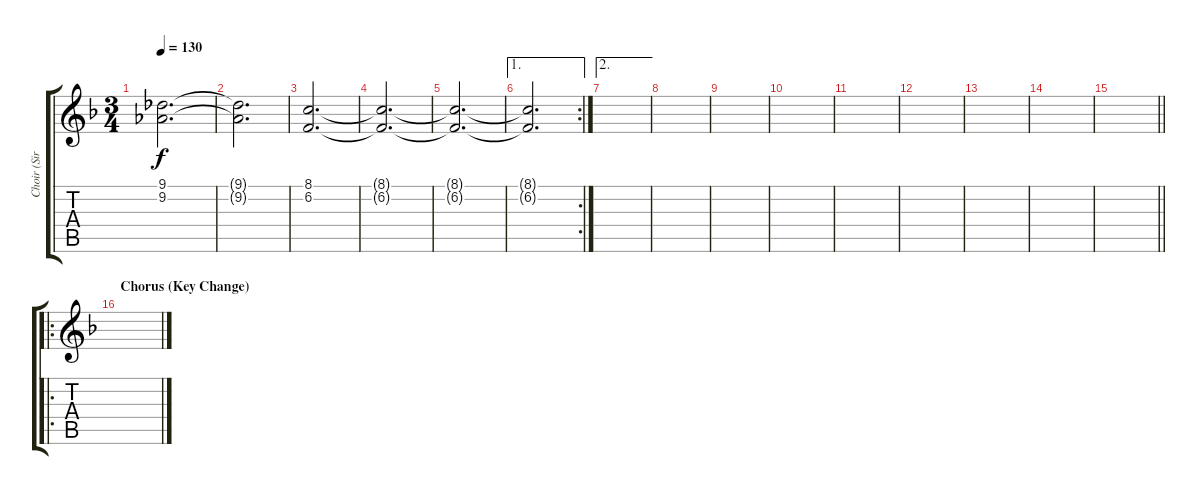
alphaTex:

\track ("Choir (Sirkku)" "Choir (Sir") {instrument pad7halo}
\staff {score tabs}
\tuning (E4 B3 G3 D3 A2 E2) {hide}
\ts (3 4)
\tempo 130
\clef g2
\ks dminor
(9.1{t} 9.2{t}).2{d dy f} |
(9.1{t} 9.2{t}).2{d} |
(8.1 6.2).2{d} |
(8.1{t} 6.2{t}).2{d} |
(8.1{t} 6.2{t}).2{d} |
\ae 1
\rc 2
(8.1{t} 6.2{t}).2{d} |
\ae 2
|
|
|
|
|
|
|
|
\barLineRight lightlight
|
\ro
\section ("" "Chorus (Key Change)")
